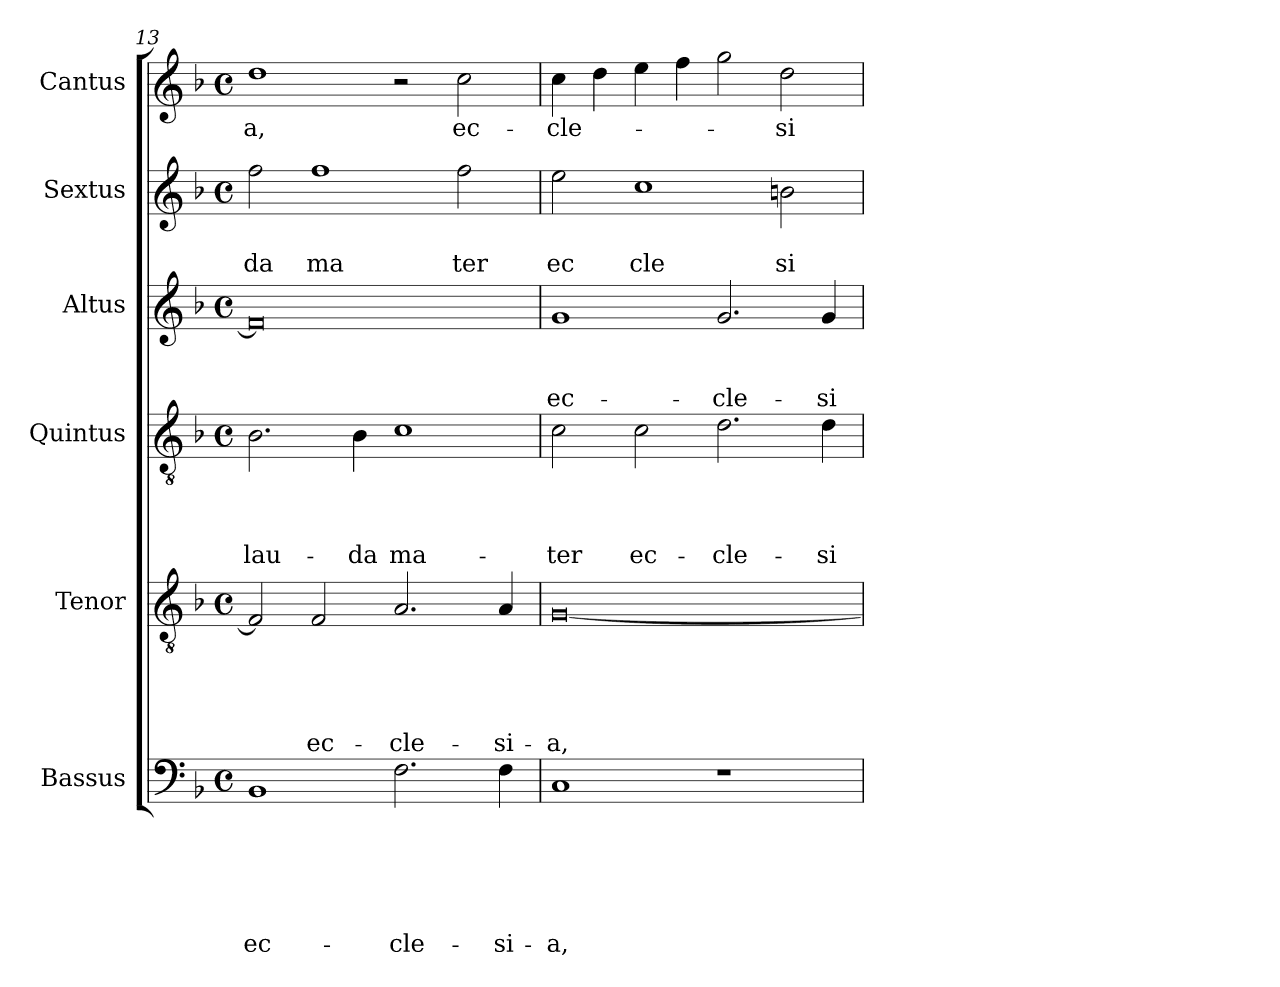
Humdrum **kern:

**kern	**text	**text	**text	**text	**text	**text	**kern	**text	**text	**text	**text	**text	**kern	**text	**text	**text	**text	**kern	**text	**text	**text	**kern	**text	**text	**kern	**text
*part6	*part6	*part6	*part6	*part6	*part6	*part6	*part5	*part5	*part5	*part5	*part5	*part5	*part4	*part4	*part4	*part4	*part4	*part3	*part3	*part3	*part3	*part2	*part2	*part2	*part1	*part1
*staff6	*staff6	*staff6	*staff6	*staff6	*staff6	*staff6	*staff5	*staff5	*staff5	*staff5	*staff5	*staff5	*staff4	*staff4	*staff4	*staff4	*staff4	*staff3	*staff3	*staff3	*staff3	*staff2	*staff2	*staff2	*staff1	*staff1
*I"Bassus	*	*	*	*	*	*	*I"Tenor	*	*	*	*	*	*I"Quintus	*	*	*	*	*I"Altus	*	*	*	*I"Sextus	*	*	*I"Cantus	*
*I'Bassus	*	*	*	*	*	*	*I'Tenor	*	*	*	*	*	*I'Quintus	*	*	*	*	*I'Altus	*	*	*	*I'Sextus	*	*	*I'Cantus	*
*clefF4	*	*	*	*	*	*	*clefGv2	*	*	*	*	*	*clefGv2	*	*	*	*	*clefG2	*	*	*	*clefG2	*	*	*clefG2	*
*k[b-]	*	*	*	*	*	*	*k[b-]	*	*	*	*	*	*k[b-]	*	*	*	*	*k[b-]	*	*	*	*k[b-]	*	*	*k[b-]	*
*F:	*	*	*	*	*	*	*F:	*	*	*	*	*	*F:	*	*	*	*	*F:	*	*	*	*F:	*	*	*F:	*
*M4/4	*	*	*	*	*	*	*M4/4	*	*	*	*	*	*M4/4	*	*	*	*	*M4/4	*	*	*	*M4/4	*	*	*M4/4	*
*met(c)	*	*	*	*	*	*	*met(c)	*	*	*	*	*	*met(c)	*	*	*	*	*met(c)	*	*	*	*met(c)	*	*	*met(c)	*
=13	=13	=13	=13	=13	=13	=13	=13	=13	=13	=13	=13	=13	=13	=13	=13	=13	=13	=13	=13	=13	=13	=13	=13	=13	=13	=13
!	!	!	!	!	!	!LO:LY:b	!	!	!	!	!	!	!	!	!	!	!LO:LY:b	!	!	!	!	!	!	!LO:LY:b	!	!LO:LY:b
1BB-	.	.	.	.	.	ec-	2F/]	.	.	.	.	.	2.B-\	.	.	.	lau-	0f]	.	.	.	2ff\	.	da	1dd	-a,
!	!	!	!	!	!	!	!	!	!	!	!	!LO:LY:b	!	!	!	!	!	!	!	!	!	!	!	!LO:LY:b	!	!
.	.	.	.	.	.	.	2F/	.	.	.	.	ec-	.	.	.	.	.	.	.	.	.	1ff	.	ma	.	.
!	!	!	!	!	!	!	!	!	!	!	!	!	!	!	!	!	!LO:LY:b	!	!	!	!	!	!	!	!	!
.	.	.	.	.	.	.	.	.	.	.	.	.	4B-\	.	.	.	-da	.	.	.	.	.	.	.	.	.
!	!	!	!	!	!	!LO:LY:b	!	!	!	!	!	!LO:LY:b	!	!	!	!	!LO:LY:b	!	!	!	!	!	!	!	!	!
2.F\	.	.	.	.	.	-cle-	2.A/	.	.	.	.	-cle-	1c	.	.	.	ma-	.	.	.	.	.	.	.	2r	.
!	!	!	!	!	!	!	!	!	!	!	!	!	!	!	!	!	!	!	!	!	!	!	!	!LO:LY:b	!	!LO:LY:b
.	.	.	.	.	.	.	.	.	.	.	.	.	.	.	.	.	.	.	.	.	.	2ff\	.	ter	2cc\	ec-
!	!	!	!	!	!	!LO:LY:b	!	!	!	!	!	!LO:LY:b	!	!	!	!	!	!	!	!	!	!	!	!	!	!
4F\	.	.	.	.	.	-si-	4A/	.	.	.	.	-si-	.	.	.	.	.	.	.	.	.	.	.	.	.	.
=14!	=14!	=14!	=14!	=14!	=14!	=14!	=14!	=14!	=14!	=14!	=14!	=14!	=14!	=14!	=14!	=14!	=14!	=14!	=14!	=14!	=14!	=14!	=14!	=14!	=14!	=14!
!	!	!	!	!	!	!LO:LY:b	!	!	!	!	!	!LO:LY:b	!	!	!	!	!LO:LY:b	!	!	!	!LO:LY:b	!	!	!LO:LY:b	!	!LO:LY:b
1C	.	.	.	.	.	-a,	[<0G	.	.	.	.	-a,	2c\	.	.	.	-ter	1g	.	.	ec-	2ee\	.	ec	4cc\	-cle-
.	.	.	.	.	.	.	.	.	.	.	.	.	.	.	.	.	.	.	.	.	.	.	.	.	4dd\	.
!	!	!	!	!	!	!	!	!	!	!	!	!	!	!	!	!	!LO:LY:b	!	!	!	!	!	!	!LO:LY:b	!	!
.	.	.	.	.	.	.	.	.	.	.	.	.	2c\	.	.	.	ec-	.	.	.	.	1cc	.	cle	4ee\	.
.	.	.	.	.	.	.	.	.	.	.	.	.	.	.	.	.	.	.	.	.	.	.	.	.	4ff\	.
!	!	!	!	!	!	!	!	!	!	!	!	!	!	!	!	!	!LO:LY:b	!	!	!	!LO:LY:b	!	!	!	!	!
1r	.	.	.	.	.	.	.	.	.	.	.	.	2.d\	.	.	.	-cle-	2.g/	.	.	-cle-	.	.	.	2gg\	.
!	!	!	!	!	!	!	!	!	!	!	!	!	!	!	!	!	!	!	!	!	!	!	!	!LO:LY:b	!	!LO:LY:b
.	.	.	.	.	.	.	.	.	.	.	.	.	.	.	.	.	.	.	.	.	.	2bn\	.	si	2dd\	-si-
!	!	!	!	!	!	!	!	!	!	!	!	!	!	!	!	!	!LO:LY:b	!	!	!	!LO:LY:b	!	!	!	!	!
.	.	.	.	.	.	.	.	.	.	.	.	.	4d\	.	.	.	-si-	4g/	.	.	-si-	.	.	.	.	.
=!	=!	=!	=!	=!	=!	=!	=!	=!	=!	=!	=!	=!	=!	=!	=!	=!	=!	=!	=!	=!	=!	=!	=!	=!	=!	=!
*-	*-	*-	*-	*-	*-	*-	*-	*-	*-	*-	*-	*-	*-	*-	*-	*-	*-	*-	*-	*-	*-	*-	*-	*-	*-	*-
